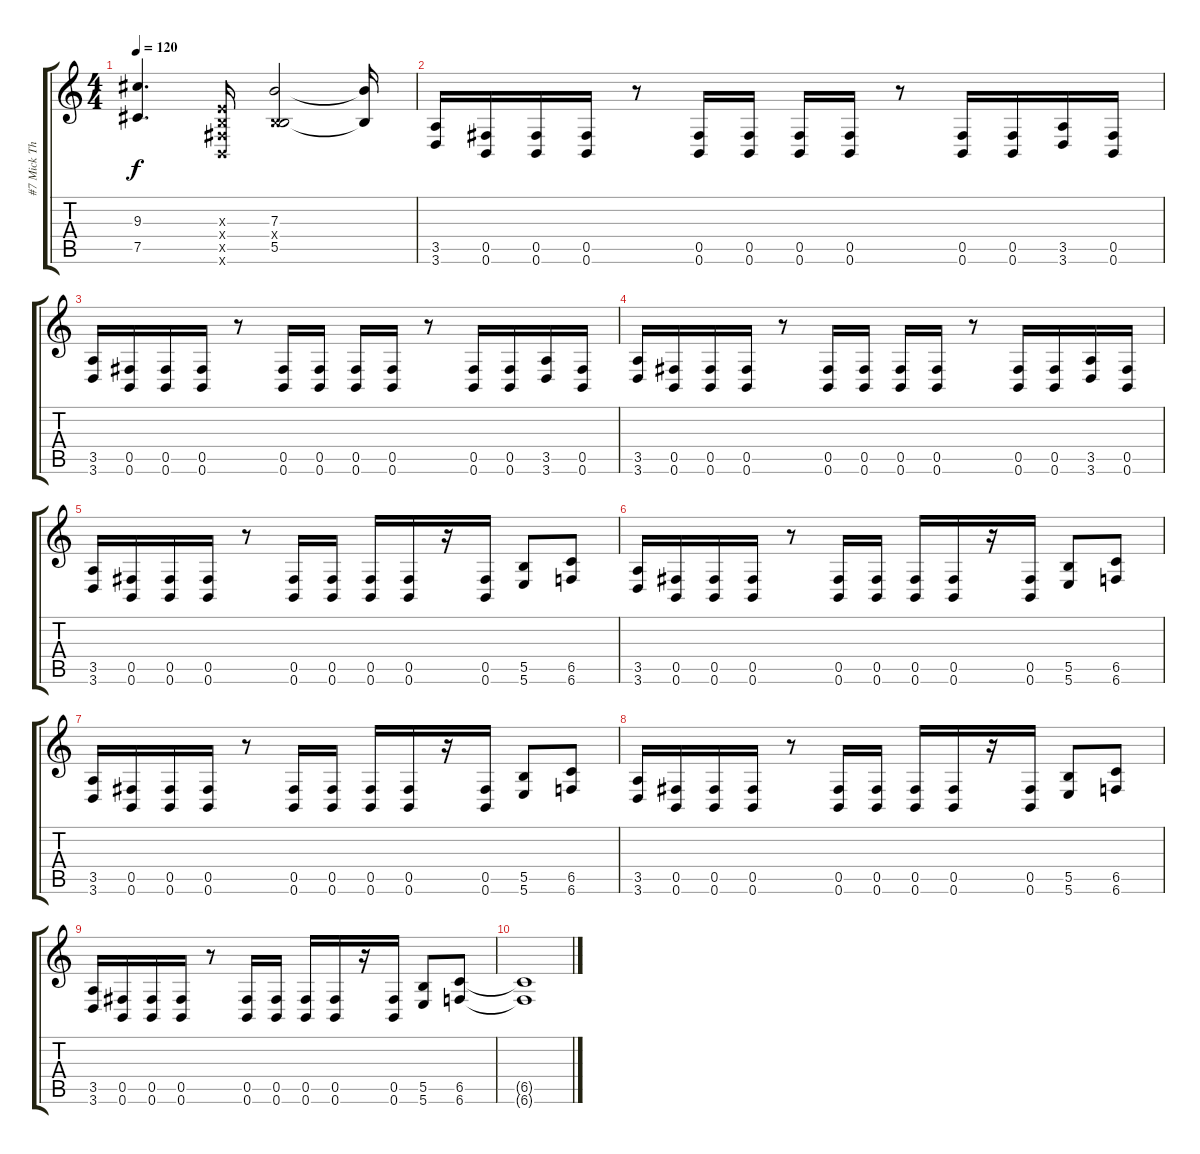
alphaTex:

\track ("#7 Mick Thomson" "#7 Mick Th") {instrument distortionguitar}
\staff {score tabs}
\tuning (Db4 Ab3 E3 B2 Gb2 B1) {hide}
\ts (4 4)
\tempo 120
\clef g2
\ks c
(9.3{t} 7.5{t}).4{d dy f} (0.3{x} 0.4{x} 0.5{x} 0.6{x}).16 (7.3 0.4{x} 5.5).2 (7.3{t} 5.5{t}).16 |
(3.5 3.6).16 (0.5 0.6).16 (0.5 0.6).16 (0.5 0.6).16 r.8 (0.5 0.6).16 (0.5 0.6).16 (0.5 0.6).16 (0.5 0.6).16 r.8 (0.5 0.6).16 (0.5 0.6).16 (3.5 3.6).16 (0.5 0.6).16 |
(3.5 3.6).16 (0.5 0.6).16 (0.5 0.6).16 (0.5 0.6).16 r.8 (0.5 0.6).16 (0.5 0.6).16 (0.5 0.6).16 (0.5 0.6).16 r.8 (0.5 0.6).16 (0.5 0.6).16 (3.5 3.6).16 (0.5 0.6).16 |
(3.5 3.6).16 (0.5 0.6).16 (0.5 0.6).16 (0.5 0.6).16 r.8 (0.5 0.6).16 (0.5 0.6).16 (0.5 0.6).16 (0.5 0.6).16 r.8 (0.5 0.6).16 (0.5 0.6).16 (3.5 3.6).16 (0.5 0.6).16 |
(3.5 3.6).16 (0.5 0.6).16 (0.5 0.6).16 (0.5 0.6).16 r.8 (0.5 0.6).16 (0.5 0.6).16 (0.5 0.6).16 (0.5 0.6).16 r.16 (0.5 0.6).16 (5.5 5.6).8 (6.5 6.6).8 |
(3.5 3.6).16 (0.5 0.6).16 (0.5 0.6).16 (0.5 0.6).16 r.8 (0.5 0.6).16 (0.5 0.6).16 (0.5 0.6).16 (0.5 0.6).16 r.16 (0.5 0.6).16 (5.5 5.6).8 (6.5 6.6).8 |
(3.5 3.6).16 (0.5 0.6).16 (0.5 0.6).16 (0.5 0.6).16 r.8 (0.5 0.6).16 (0.5 0.6).16 (0.5 0.6).16 (0.5 0.6).16 r.16 (0.5 0.6).16 (5.5 5.6).8 (6.5 6.6).8 |
(3.5 3.6).16 (0.5 0.6).16 (0.5 0.6).16 (0.5 0.6).16 r.8 (0.5 0.6).16 (0.5 0.6).16 (0.5 0.6).16 (0.5 0.6).16 r.16 (0.5 0.6).16 (5.5 5.6).8 (6.5 6.6).8 |
(3.5 3.6).16 (0.5 0.6).16 (0.5 0.6).16 (0.5 0.6).16 r.8 (0.5 0.6).16 (0.5 0.6).16 (0.5 0.6).16 (0.5 0.6).16 r.16 (0.5 0.6).16 (5.5 5.6).8 (6.5 6.6).8 |
(6.5{t} 6.6{t}).1
